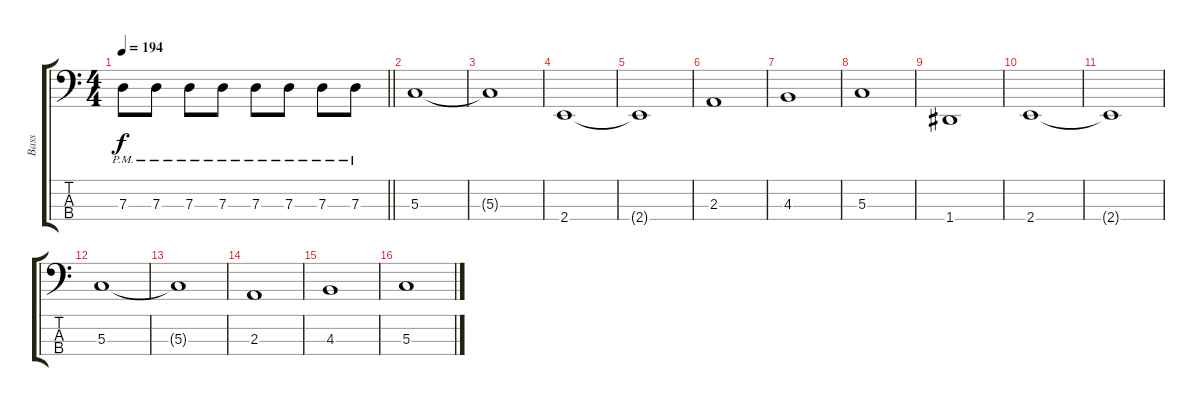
\track ("Bass" "Bass") {instrument electricbasspick}
\staff {score tabs}
\tuning (F2 C2 G1 D1) {hide}
\ts (4 4)
\tempo 194
\clef f4
\barLineRight lightlight
\ks c
7.3{pm}.8{dy f} 7.3{pm}.8 7.3{pm}.8 7.3{pm}.8 7.3{pm}.8 7.3{pm}.8 7.3{pm}.8 7.3{pm}.8 |
5.3.1 |
5.3{t}.1 |
2.4.1 |
2.4{t}.1 |
2.3.1 |
4.3.1 |
5.3.1 |
1.4.1 |
2.4.1 |
2.4{t}.1 |
5.3.1 |
5.3{t}.1 |
2.3.1 |
4.3.1 |
5.3.1
